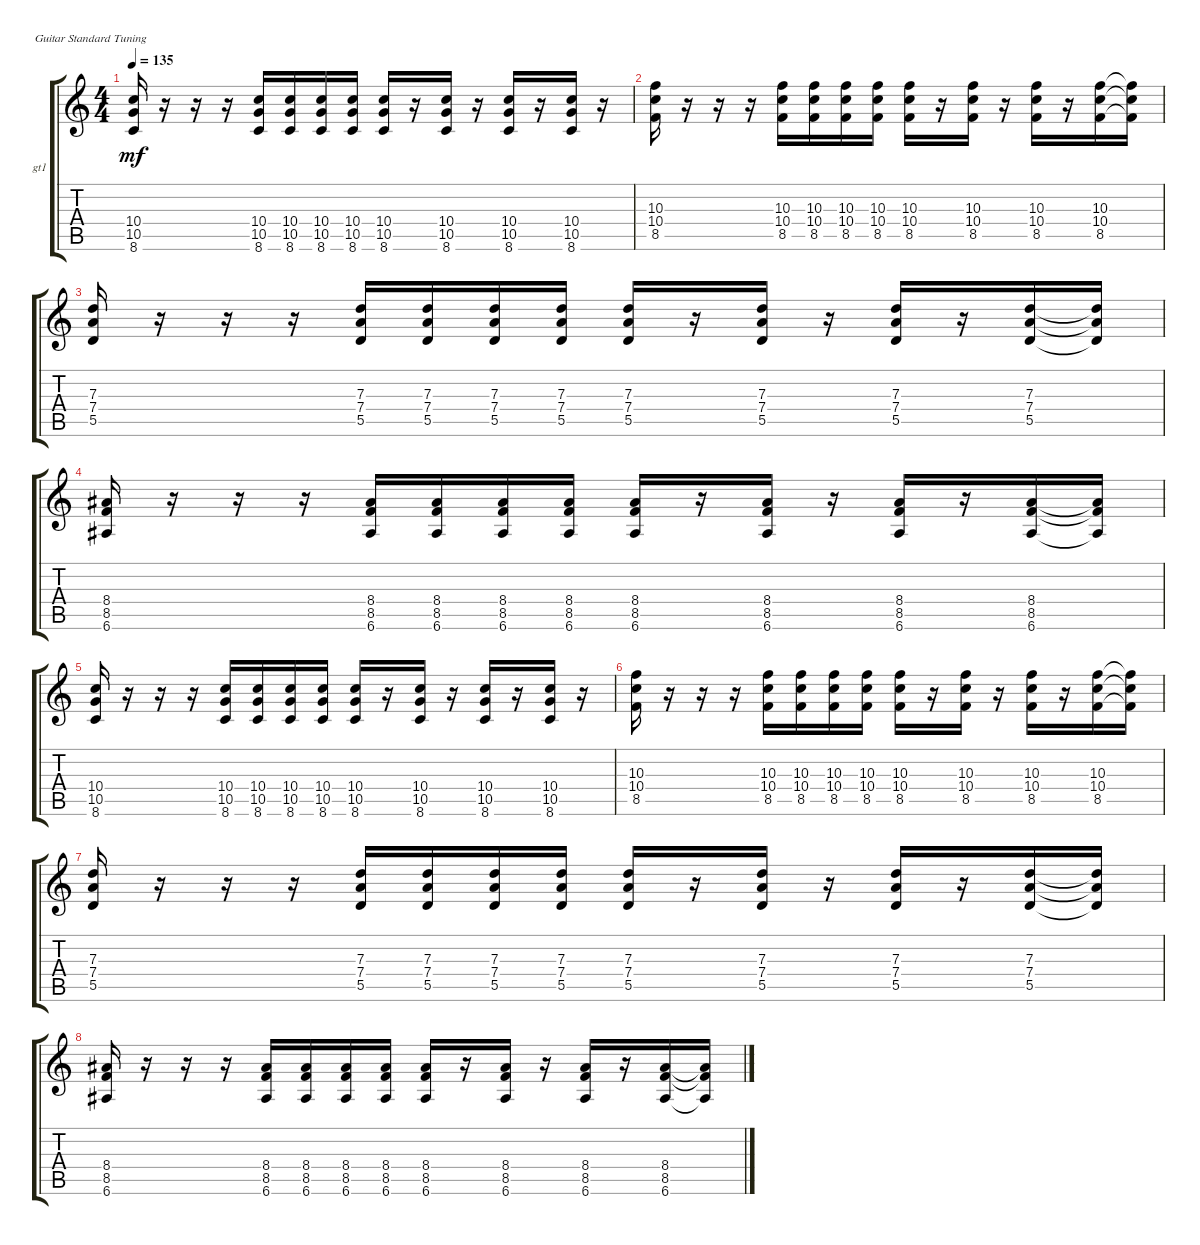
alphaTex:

\defaultSystemsLayout 4
\bracketExtendMode groupsimilarinstruments
\firstSystemTrackNameOrientation horizontal
\otherSystemsTrackNameOrientation horizontal
\track ("Distortion-1" "gt1") {instrument distortionguitar}
\staff {score tabs}
\tuning (E4 B3 G3 D3 A2 E2)
\ts (4 4)
\tempo 135
\clef g2
\ks c
(10.4 10.5 8.6).16{dy mf} r.16 r.16 r.16 (10.5 10.4 8.6).16 (10.5 8.6 10.4).16 (10.5 8.6 10.4).16 (10.5 8.6 10.4).16 (10.4 10.5 8.6).16 r.16 (10.4 10.5 8.6).16 r.16 (10.4 10.5 8.6).16 r.16 (10.4 10.5 8.6).16 r.16 |
(10.3 10.4 8.5).16 r.16 r.16 r.16 (10.3 8.5 10.4).16 (8.5 10.4 10.3).16 (8.5 10.4 10.3).16 (8.5 10.4 10.3).16 (10.3 10.4 8.5).16 r.16 (10.3 10.4 8.5).16 r.16 (10.3 10.4 8.5).16 r.16 (10.3 10.4 8.5).16 (8.5{t} 10.4{t} 10.3{t}).16 |
(7.3 7.4 5.5).16 r.16 r.16 r.16 (7.3 5.5 7.4).16 (5.5 7.4 7.3).16 (5.5 7.3 7.4).16 (5.5 7.4 7.3).16 (7.3 7.4 5.5).16 r.16 (7.3 7.4 5.5).16 r.16 (7.3 7.4 5.5).16 r.16 (7.3 7.4 5.5).16 (7.3{t} 7.4{t} 5.5{t}).16 |
(8.4 8.5 6.6).16 r.16 r.16 r.16 (8.5 8.4 6.6).16 (8.5 6.6 8.4).16 (8.5 8.4 6.6).16 (8.5 6.6 8.4).16 (8.4 8.5 6.6).16 r.16 (8.4 8.5 6.6).16 r.16 (8.4 8.5 6.6).16 r.16 (8.5 6.6 8.4).16 (8.4{t} 8.5{t} 6.6{t}).16 |
(10.4 10.5 8.6).16 r.16 r.16 r.16 (10.5 10.4 8.6).16 (10.5 8.6 10.4).16 (10.5 8.6 10.4).16 (10.5 8.6 10.4).16 (10.4 10.5 8.6).16 r.16 (10.4 10.5 8.6).16 r.16 (10.4 10.5 8.6).16 r.16 (10.4 10.5 8.6).16 r.16 |
(10.3 10.4 8.5).16 r.16 r.16 r.16 (10.3 8.5 10.4).16 (8.5 10.4 10.3).16 (8.5 10.4 10.3).16 (8.5 10.4 10.3).16 (10.3 10.4 8.5).16 r.16 (10.3 10.4 8.5).16 r.16 (10.3 10.4 8.5).16 r.16 (10.3 10.4 8.5).16 (8.5{t} 10.4{t} 10.3{t}).16 |
(7.3 7.4 5.5).16 r.16 r.16 r.16 (7.3 5.5 7.4).16 (5.5 7.4 7.3).16 (5.5 7.3 7.4).16 (5.5 7.4 7.3).16 (7.3 7.4 5.5).16 r.16 (7.3 7.4 5.5).16 r.16 (7.3 7.4 5.5).16 r.16 (7.3 7.4 5.5).16 (7.3{t} 7.4{t} 5.5{t}).16 |
(8.4 8.5 6.6).16 r.16 r.16 r.16 (8.5 8.4 6.6).16 (8.5 6.6 8.4).16 (8.5 8.4 6.6).16 (8.5 6.6 8.4).16 (8.4 8.5 6.6).16 r.16 (8.4 8.5 6.6).16 r.16 (8.4 8.5 6.6).16 r.16 (8.5 6.6 8.4).16 (8.4{t} 8.5{t} 6.6{t}).16
